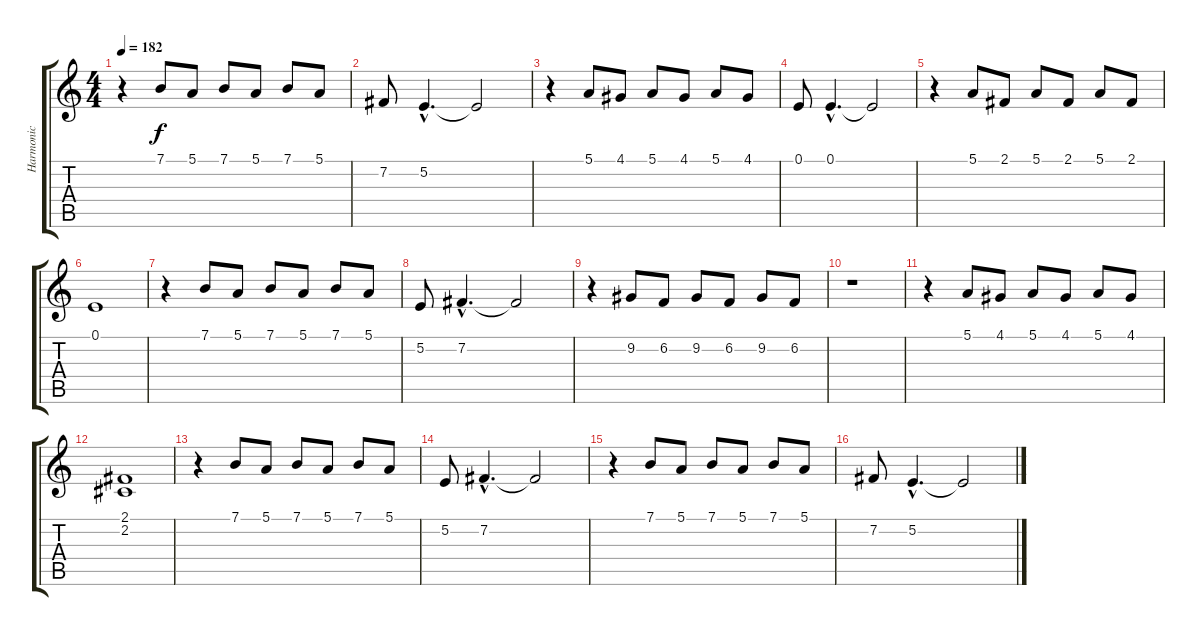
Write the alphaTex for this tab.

\track ("Harmonic" "Harmonic") {instrument honkytonkpiano}
\staff {score tabs}
\tuning (E4 B3 G3 D3 A2 E2) {hide}
\ts (4 4)
\tempo 182
\clef g2
\ks c
r.4{dy f} 7.1.8 5.1.8 7.1.8 5.1.8 7.1.8 5.1.8 |
7.2.8 5.2{hac}.4{d} 5.2{t}.2 |
r.4 5.1.8 4.1.8 5.1.8 4.1.8 5.1.8 4.1.8 |
0.1.8 0.1{hac}.4{d} 0.1{t}.2 |
r.4 5.1.8 2.1.8 5.1.8 2.1.8 5.1.8 2.1.8 |
0.1.1 |
r.4 7.1.8 5.1.8 7.1.8 5.1.8 7.1.8 5.1.8 |
5.2.8 7.2{hac}.4{d} 7.2{t}.2 |
r.4 9.2.8 6.2.8 9.2.8 6.2.8 9.2.8 6.2.8 |
r.1 |
r.4 5.1.8 4.1.8 5.1.8 4.1.8 5.1.8 4.1.8 |
(2.1 2.2).1 |
r.4 7.1.8 5.1.8 7.1.8 5.1.8 7.1.8 5.1.8 |
5.2.8 7.2{hac}.4{d} 7.2{t}.2 |
r.4 7.1.8 5.1.8 7.1.8 5.1.8 7.1.8 5.1.8 |
7.2.8 5.2{hac}.4{d} 5.2{t}.2
